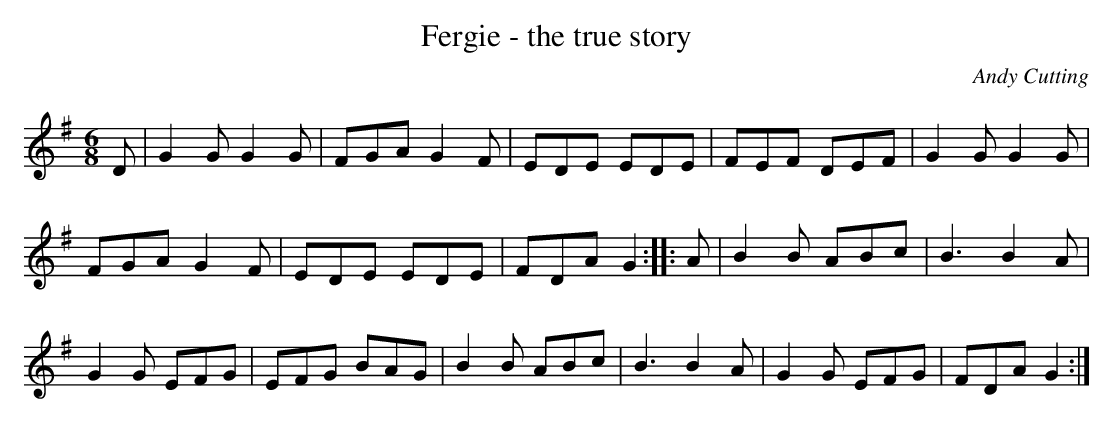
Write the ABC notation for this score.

X:1
T:Fergie - the true story
C:Andy Cutting
L:1/8
M:6/8
K:G major
D | G2G G2G | FGA G2F | EDE EDE | FEF DEF | G2G G2G |
FGA G2F | EDE EDE | FDA G2 :: A | B2B ABc | B3 B2A |
G2G EFG | EFG BAG | B2B ABc | B3 B2A | G2G EFG | FDA G2 :|
